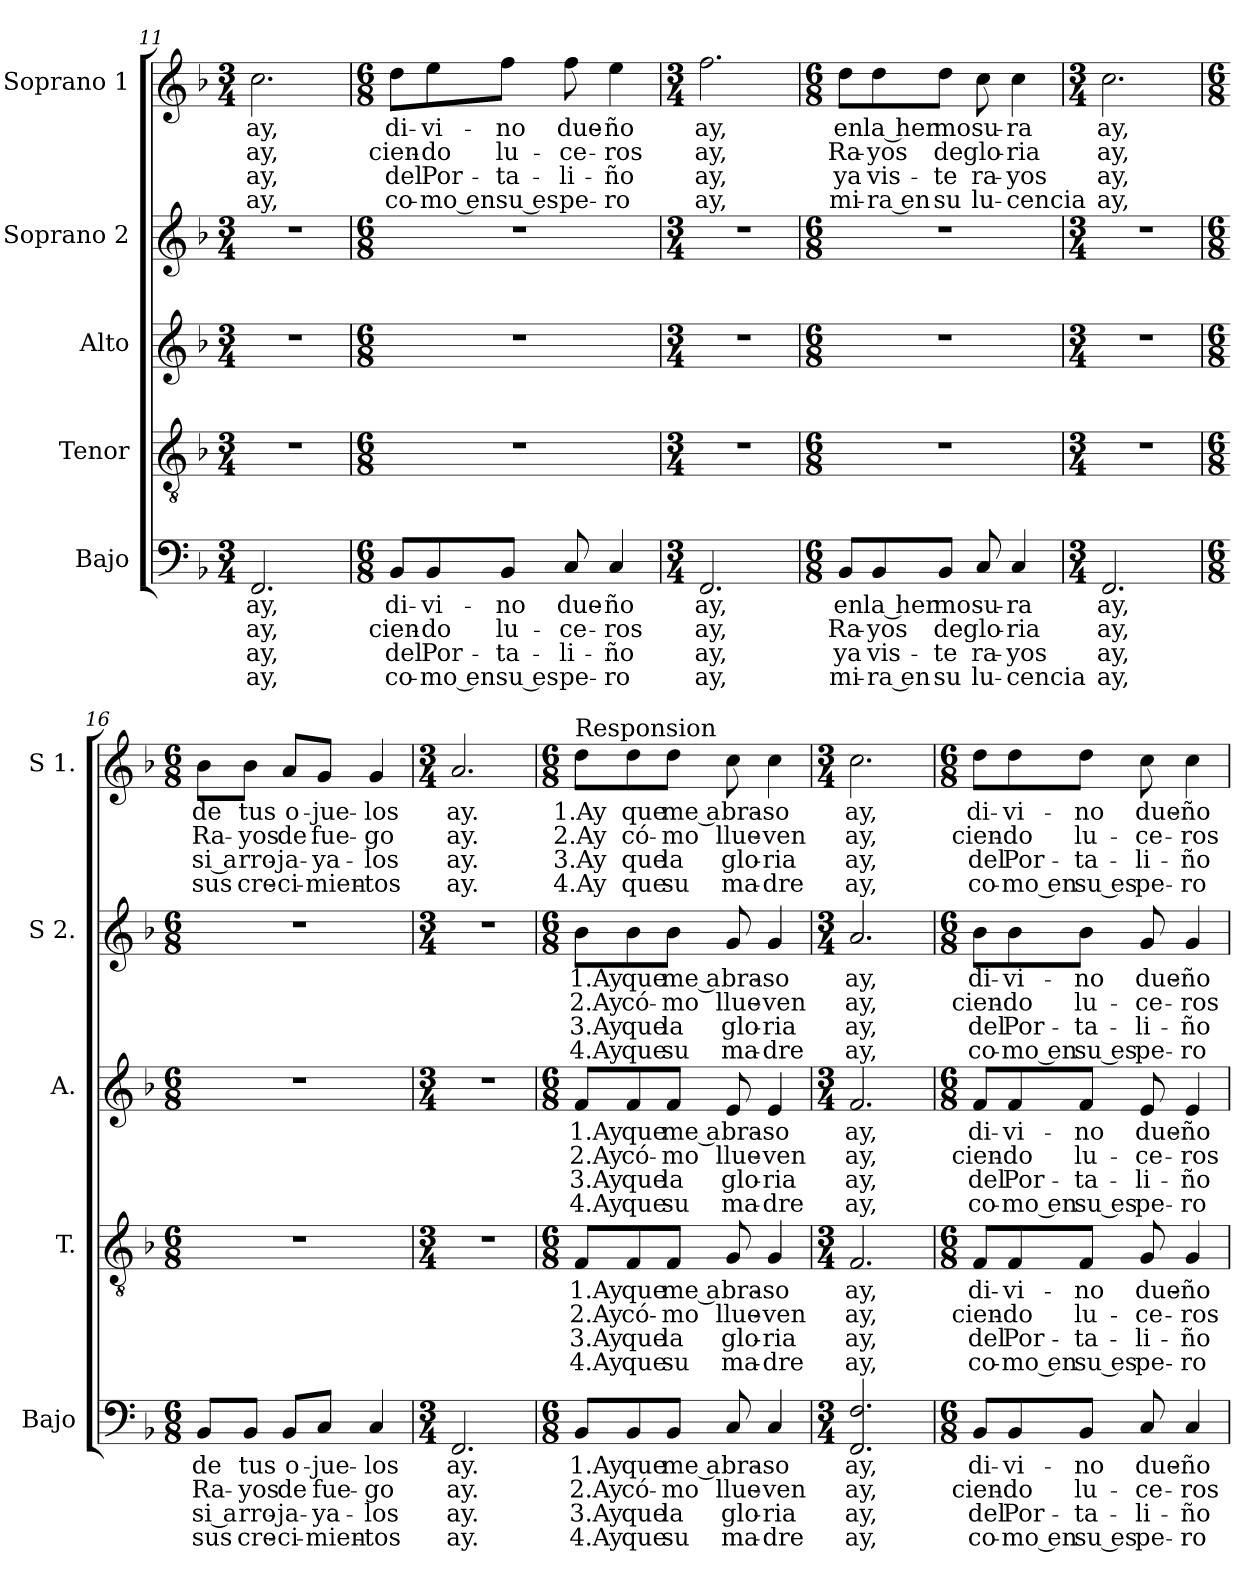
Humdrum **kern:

**kern	**text	**text	**text	**text	**kern	**text	**text	**text	**text	**kern	**text	**text	**text	**text	**kern	**text	**text	**text	**text	**kern	**text	**text	**text	**text
*part5	*part5	*part5	*part5	*part5	*part4	*part4	*part4	*part4	*part4	*part3	*part3	*part3	*part3	*part3	*part2	*part2	*part2	*part2	*part2	*part1	*part1	*part1	*part1	*part1
*staff5	*staff5	*staff5	*staff5	*staff5	*staff4	*staff4	*staff4	*staff4	*staff4	*staff3	*staff3	*staff3	*staff3	*staff3	*staff2	*staff2	*staff2	*staff2	*staff2	*staff1	*staff1	*staff1	*staff1	*staff1
*I"Bajo	*	*	*	*	*I"Tenor	*	*	*	*	*I"Alto	*	*	*	*	*I"Soprano 2	*	*	*	*	*I"Soprano 1	*	*	*	*
*I'Bajo	*	*	*	*	*I'T.	*	*	*	*	*I'A.	*	*	*	*	*I'S 2.	*	*	*	*	*I'S 1.	*	*	*	*
*clefF4	*	*	*	*	*clefGv2	*	*	*	*	*clefG2	*	*	*	*	*clefG2	*	*	*	*	*clefG2	*	*	*	*
*k[b-]	*	*	*	*	*k[b-]	*	*	*	*	*k[b-]	*	*	*	*	*k[b-]	*	*	*	*	*k[b-]	*	*	*	*
*M3/4	*	*	*	*	*M3/4	*	*	*	*	*M3/4	*	*	*	*	*M3/4	*	*	*	*	*M3/4	*	*	*	*
=11	=11	=11	=11	=11	=11	=11	=11	=11	=11	=11	=11	=11	=11	=11	=11	=11	=11	=11	=11	=11	=11	=11	=11	=11
!	!LO:LY:b	!LO:LY:b	!LO:LY:b	!LO:LY:b	!	!	!	!	!	!	!	!	!	!	!	!	!	!	!	!	!LO:LY:b	!LO:LY:b	!LO:LY:b	!LO:LY:b
2.FF/	ay,	ay,	ay,	ay,	2.r	.	.	.	.	2.r	.	.	.	.	2.r	.	.	.	.	2.cc\	ay,	ay,	ay,	ay,
=12	=12	=12	=12	=12	=12	=12	=12	=12	=12	=12	=12	=12	=12	=12	=12	=12	=12	=12	=12	=12	=12	=12	=12	=12
*M6/8	*	*	*	*	*M6/8	*	*	*	*	*M6/8	*	*	*	*	*M6/8	*	*	*	*	*M6/8	*	*	*	*
!	!LO:LY:b	!LO:LY:b	!LO:LY:b	!LO:LY:b	!	!	!	!	!	!	!	!	!	!	!	!	!	!	!	!	!LO:LY:b	!LO:LY:b	!LO:LY:b	!LO:LY:b
8BB-/L	di-	cien-	del	co-	2.r	.	.	.	.	2.r	.	.	.	.	2.r	.	.	.	.	8dd\L	di-	cien-	del	co-
!	!LO:LY:b	!LO:LY:b	!LO:LY:b	!LO:LY:b	!	!	!	!	!	!	!	!	!	!	!	!	!	!	!	!	!LO:LY:b	!LO:LY:b	!LO:LY:b	!LO:LY:b
8BB-/	-vi-	-do	Por-	mo en	.	.	.	.	.	.	.	.	.	.	.	.	.	.	.	8ee\	-vi-	-do	Por-	mo en
!	!LO:LY:b	!LO:LY:b	!LO:LY:b	!LO:LY:b	!	!	!	!	!	!	!	!	!	!	!	!	!	!	!	!	!LO:LY:b	!LO:LY:b	!LO:LY:b	!LO:LY:b
8BB-/J	-no	lu-	-ta-	su es	.	.	.	.	.	.	.	.	.	.	.	.	.	.	.	8ff\J	-no	lu-	-ta-	su es
!	!LO:LY:b	!LO:LY:b	!LO:LY:b	!LO:LY:b	!	!	!	!	!	!	!	!	!	!	!	!	!	!	!	!	!LO:LY:b	!LO:LY:b	!LO:LY:b	!LO:LY:b
8C/	due-	-ce-	-li-	-pe-	.	.	.	.	.	.	.	.	.	.	.	.	.	.	.	8ff\	due-	-ce-	-li-	-pe-
!	!LO:LY:b	!LO:LY:b	!LO:LY:b	!LO:LY:b	!	!	!	!	!	!	!	!	!	!	!	!	!	!	!	!	!LO:LY:b	!LO:LY:b	!LO:LY:b	!LO:LY:b
4C/	-ño	-ros	-ño	-ro	.	.	.	.	.	.	.	.	.	.	.	.	.	.	.	4ee\	-ño	-ros	-ño	-ro
=13	=13	=13	=13	=13	=13	=13	=13	=13	=13	=13	=13	=13	=13	=13	=13	=13	=13	=13	=13	=13	=13	=13	=13	=13
*M3/4	*	*	*	*	*M3/4	*	*	*	*	*M3/4	*	*	*	*	*M3/4	*	*	*	*	*M3/4	*	*	*	*
!	!LO:LY:b	!LO:LY:b	!LO:LY:b	!LO:LY:b	!	!	!	!	!	!	!	!	!	!	!	!	!	!	!	!	!LO:LY:b	!LO:LY:b	!LO:LY:b	!LO:LY:b
2.FF/	ay,	ay,	ay,	ay,	2.r	.	.	.	.	2.r	.	.	.	.	2.r	.	.	.	.	2.ff\	ay,	ay,	ay,	ay,
!!LO:LB:g=z
=14	=14	=14	=14	=14	=14	=14	=14	=14	=14	=14	=14	=14	=14	=14	=14	=14	=14	=14	=14	=14	=14	=14	=14	=14
*M6/8	*	*	*	*	*M6/8	*	*	*	*	*M6/8	*	*	*	*	*M6/8	*	*	*	*	*M6/8	*	*	*	*
!	!LO:LY:b	!LO:LY:b	!LO:LY:b	!LO:LY:b	!	!	!	!	!	!	!	!	!	!	!	!	!	!	!	!	!LO:LY:b	!LO:LY:b	!LO:LY:b	!LO:LY:b
8BB-/L	en	Ra-	ya	mi-	2.r	.	.	.	.	2.r	.	.	.	.	2.r	.	.	.	.	8dd\L	en	Ra-	ya	mi-
!	!LO:LY:b	!LO:LY:b	!LO:LY:b	!LO:LY:b	!	!	!	!	!	!	!	!	!	!	!	!	!	!	!	!	!LO:LY:b	!LO:LY:b	!LO:LY:b	!LO:LY:b
8BB-/	la her	-yos	vis-	ra en	.	.	.	.	.	.	.	.	.	.	.	.	.	.	.	8dd\	la her	-yos	vis-	ra en
!	!LO:LY:b	!LO:LY:b	!LO:LY:b	!LO:LY:b	!	!	!	!	!	!	!	!	!	!	!	!	!	!	!	!	!LO:LY:b	!LO:LY:b	!LO:LY:b	!LO:LY:b
8BB-/J	-mo	de	-te	su	.	.	.	.	.	.	.	.	.	.	.	.	.	.	.	8dd\J	-mo	de	-te	su
!	!LO:LY:b	!LO:LY:b	!LO:LY:b	!LO:LY:b	!	!	!	!	!	!	!	!	!	!	!	!	!	!	!	!	!LO:LY:b	!LO:LY:b	!LO:LY:b	!LO:LY:b
8C/	su-	glo-	ra-	lu-	.	.	.	.	.	.	.	.	.	.	.	.	.	.	.	8cc\	su-	glo-	ra-	lu-
!	!LO:LY:b	!LO:LY:b	!LO:LY:b	!LO:LY:b	!	!	!	!	!	!	!	!	!	!	!	!	!	!	!	!	!LO:LY:b	!LO:LY:b	!LO:LY:b	!LO:LY:b
4C/	-ra	-ria	-yos	-cencia	.	.	.	.	.	.	.	.	.	.	.	.	.	.	.	4cc\	-ra	-ria	-yos	-cencia
=15	=15	=15	=15	=15	=15	=15	=15	=15	=15	=15	=15	=15	=15	=15	=15	=15	=15	=15	=15	=15	=15	=15	=15	=15
*M3/4	*	*	*	*	*M3/4	*	*	*	*	*M3/4	*	*	*	*	*M3/4	*	*	*	*	*M3/4	*	*	*	*
!	!LO:LY:b	!LO:LY:b	!LO:LY:b	!LO:LY:b	!	!	!	!	!	!	!	!	!	!	!	!	!	!	!	!	!LO:LY:b	!LO:LY:b	!LO:LY:b	!LO:LY:b
2.FF/	ay,	ay,	ay,	ay,	2.r	.	.	.	.	2.r	.	.	.	.	2.r	.	.	.	.	2.cc\	ay,	ay,	ay,	ay,
=16	=16	=16	=16	=16	=16	=16	=16	=16	=16	=16	=16	=16	=16	=16	=16	=16	=16	=16	=16	=16	=16	=16	=16	=16
*M6/8	*	*	*	*	*M6/8	*	*	*	*	*M6/8	*	*	*	*	*M6/8	*	*	*	*	*M6/8	*	*	*	*
!	!LO:LY:b	!LO:LY:b	!LO:LY:b	!LO:LY:b	!	!	!	!	!	!	!	!	!	!	!	!	!	!	!	!	!LO:LY:b	!LO:LY:b	!LO:LY:b	!LO:LY:b
8BB-/L	de	Ra-	si a	sus	2.r	.	.	.	.	2.r	.	.	.	.	2.r	.	.	.	.	8b-\L	de	Ra-	si a	sus
!	!LO:LY:b	!LO:LY:b	!LO:LY:b	!LO:LY:b	!	!	!	!	!	!	!	!	!	!	!	!	!	!	!	!	!LO:LY:b	!LO:LY:b	!LO:LY:b	!LO:LY:b
8BB-/J	tus	-yos	-rro-	cre-	.	.	.	.	.	.	.	.	.	.	.	.	.	.	.	8b-\J	tus	-yos	-rro-	cre-
!	!LO:LY:b	!LO:LY:b	!LO:LY:b	!LO:LY:b	!	!	!	!	!	!	!	!	!	!	!	!	!	!	!	!	!LO:LY:b	!LO:LY:b	!LO:LY:b	!LO:LY:b
8BB-/L	o-	de	-ja-	-ci-	.	.	.	.	.	.	.	.	.	.	.	.	.	.	.	8a/L	o-	de	-ja-	-ci-
!	!LO:LY:b	!LO:LY:b	!LO:LY:b	!LO:LY:b	!	!	!	!	!	!	!	!	!	!	!	!	!	!	!	!	!LO:LY:b	!LO:LY:b	!LO:LY:b	!LO:LY:b
8C/J	-jue-	fue-	-ya-	-mien-	.	.	.	.	.	.	.	.	.	.	.	.	.	.	.	8g/J	-jue-	fue-	-ya-	-mien-
!	!LO:LY:b	!LO:LY:b	!LO:LY:b	!LO:LY:b	!	!	!	!	!	!	!	!	!	!	!	!	!	!	!	!	!LO:LY:b	!LO:LY:b	!LO:LY:b	!LO:LY:b
4C/	-los	-go	-los	-tos	.	.	.	.	.	.	.	.	.	.	.	.	.	.	.	4g/	-los	-go	-los	-tos
=17	=17	=17	=17	=17	=17	=17	=17	=17	=17	=17	=17	=17	=17	=17	=17	=17	=17	=17	=17	=17	=17	=17	=17	=17
*M3/4	*	*	*	*	*M3/4	*	*	*	*	*M3/4	*	*	*	*	*M3/4	*	*	*	*	*M3/4	*	*	*	*
!	!LO:LY:b	!LO:LY:b	!LO:LY:b	!LO:LY:b	!	!	!	!	!	!	!	!	!	!	!	!	!	!	!	!	!LO:LY:b	!LO:LY:b	!LO:LY:b	!LO:LY:b
2.FF/	ay.	ay.	ay.	ay.	2.r	.	.	.	.	2.r	.	.	.	.	2.r	.	.	.	.	2.a/	ay.	ay.	ay.	ay.
=18	=18	=18	=18	=18	=18	=18	=18	=18	=18	=18	=18	=18	=18	=18	=18	=18	=18	=18	=18	=18	=18	=18	=18	=18
*M6/8	*	*	*	*	*M6/8	*	*	*	*	*M6/8	*	*	*	*	*M6/8	*	*	*	*	*M6/8	*	*	*	*
!	!	!	!	!	!	!	!	!	!	!	!	!	!	!	!	!	!	!	!	!LO:TX:a:t=Responsion	!	!	!	!
!	!LO:LY:b	!LO:LY:b	!LO:LY:b	!LO:LY:b	!	!LO:LY:b	!LO:LY:b	!LO:LY:b	!LO:LY:b	!	!LO:LY:b	!LO:LY:b	!LO:LY:b	!LO:LY:b	!	!LO:LY:b	!LO:LY:b	!LO:LY:b	!LO:LY:b	!	!LO:LY:b	!LO:LY:b	!LO:LY:b	!LO:LY:b
8BB-/L	1.Ay	2.Ay	3.Ay	4.Ay	8F/L	1.Ay	2.Ay	3.Ay	4.Ay	8f/L	1.Ay	2.Ay	3.Ay	4.Ay	8b-\L	1.Ay	2.Ay	3.Ay	4.Ay	8dd\L	1.Ay	2.Ay	3.Ay	4.Ay
!	!LO:LY:b	!LO:LY:b	!LO:LY:b	!LO:LY:b	!	!LO:LY:b	!LO:LY:b	!LO:LY:b	!LO:LY:b	!	!LO:LY:b	!LO:LY:b	!LO:LY:b	!LO:LY:b	!	!LO:LY:b	!LO:LY:b	!LO:LY:b	!LO:LY:b	!	!LO:LY:b	!LO:LY:b	!LO:LY:b	!LO:LY:b
8BB-/	que	có-	que	que	8F/	que	có-	que	que	8f/	que	có-	que	que	8b-\	que	có-	que	que	8dd\	que	có-	que	que
!	!LO:LY:b	!LO:LY:b	!LO:LY:b	!LO:LY:b	!	!LO:LY:b	!LO:LY:b	!LO:LY:b	!LO:LY:b	!	!LO:LY:b	!LO:LY:b	!LO:LY:b	!LO:LY:b	!	!LO:LY:b	!LO:LY:b	!LO:LY:b	!LO:LY:b	!	!LO:LY:b	!LO:LY:b	!LO:LY:b	!LO:LY:b
8BB-/J	me a	-mo	la	su	8F/J	me a	-mo	la	su	8f/J	me a	-mo	la	su	8b-\J	me a	-mo	la	su	8dd\J	me a	-mo	la	su
!	!LO:LY:b	!LO:LY:b	!LO:LY:b	!LO:LY:b	!	!LO:LY:b	!LO:LY:b	!LO:LY:b	!LO:LY:b	!	!LO:LY:b	!LO:LY:b	!LO:LY:b	!LO:LY:b	!	!LO:LY:b	!LO:LY:b	!LO:LY:b	!LO:LY:b	!	!LO:LY:b	!LO:LY:b	!LO:LY:b	!LO:LY:b
8C/	-bra-	llue-	glo-	ma-	8G/	-bra-	llue-	glo-	ma-	8e/	-bra-	llue-	glo-	ma-	8g/	-bra-	llue-	glo-	ma-	8cc\	-bra-	llue-	glo-	ma-
!	!LO:LY:b	!LO:LY:b	!LO:LY:b	!LO:LY:b	!	!LO:LY:b	!LO:LY:b	!LO:LY:b	!LO:LY:b	!	!LO:LY:b	!LO:LY:b	!LO:LY:b	!LO:LY:b	!	!LO:LY:b	!LO:LY:b	!LO:LY:b	!LO:LY:b	!	!LO:LY:b	!LO:LY:b	!LO:LY:b	!LO:LY:b
4C/	-so	-ven	-ria	-dre	4G/	-so	-ven	-ria	-dre	4e/	-so	-ven	-ria	-dre	4g/	-so	-ven	-ria	-dre	4cc\	-so	-ven	-ria	-dre
=19	=19	=19	=19	=19	=19	=19	=19	=19	=19	=19	=19	=19	=19	=19	=19	=19	=19	=19	=19	=19	=19	=19	=19	=19
*M3/4	*	*	*	*	*M3/4	*	*	*	*	*M3/4	*	*	*	*	*M3/4	*	*	*	*	*M3/4	*	*	*	*
!	!LO:LY:b	!LO:LY:b	!LO:LY:b	!LO:LY:b	!	!LO:LY:b	!LO:LY:b	!LO:LY:b	!LO:LY:b	!	!LO:LY:b	!LO:LY:b	!LO:LY:b	!LO:LY:b	!	!LO:LY:b	!LO:LY:b	!LO:LY:b	!LO:LY:b	!	!LO:LY:b	!LO:LY:b	!LO:LY:b	!LO:LY:b
2.FF/ 2.F/	ay,	ay,	ay,	ay,	2.F/	ay,	ay,	ay,	ay,	2.f/	ay,	ay,	ay,	ay,	2.a/	ay,	ay,	ay,	ay,	2.cc\	ay,	ay,	ay,	ay,
!!LO:PB:g=z
=20	=20	=20	=20	=20	=20	=20	=20	=20	=20	=20	=20	=20	=20	=20	=20	=20	=20	=20	=20	=20	=20	=20	=20	=20
*M6/8	*	*	*	*	*M6/8	*	*	*	*	*M6/8	*	*	*	*	*M6/8	*	*	*	*	*M6/8	*	*	*	*
!	!LO:LY:b	!LO:LY:b	!LO:LY:b	!LO:LY:b	!	!LO:LY:b	!LO:LY:b	!LO:LY:b	!LO:LY:b	!	!LO:LY:b	!LO:LY:b	!LO:LY:b	!LO:LY:b	!	!LO:LY:b	!LO:LY:b	!LO:LY:b	!LO:LY:b	!	!LO:LY:b	!LO:LY:b	!LO:LY:b	!LO:LY:b
8BB-/L	di-	cien-	del	co-	8F/L	di-	cien-	del	co-	8f/L	di-	cien-	del	co-	8b-\L	di-	cien-	del	co-	8dd\L	di-	cien-	del	co-
!	!LO:LY:b	!LO:LY:b	!LO:LY:b	!LO:LY:b	!	!LO:LY:b	!LO:LY:b	!LO:LY:b	!LO:LY:b	!	!LO:LY:b	!LO:LY:b	!LO:LY:b	!LO:LY:b	!	!LO:LY:b	!LO:LY:b	!LO:LY:b	!LO:LY:b	!	!LO:LY:b	!LO:LY:b	!LO:LY:b	!LO:LY:b
8BB-/	-vi-	-do	Por-	mo en	8F/	-vi-	-do	Por-	mo en	8f/	-vi-	-do	Por-	mo en	8b-\	-vi-	-do	Por-	mo en	8dd\	-vi-	-do	Por-	mo en
!	!LO:LY:b	!LO:LY:b	!LO:LY:b	!LO:LY:b	!	!LO:LY:b	!LO:LY:b	!LO:LY:b	!LO:LY:b	!	!LO:LY:b	!LO:LY:b	!LO:LY:b	!LO:LY:b	!	!LO:LY:b	!LO:LY:b	!LO:LY:b	!LO:LY:b	!	!LO:LY:b	!LO:LY:b	!LO:LY:b	!LO:LY:b
8BB-/J	-no	lu-	-ta-	su es	8F/J	-no	lu-	-ta-	su es	8f/J	-no	lu-	-ta-	su es	8b-\J	-no	lu-	-ta-	su es	8dd\J	-no	lu-	-ta-	su es
!	!LO:LY:b	!LO:LY:b	!LO:LY:b	!LO:LY:b	!	!LO:LY:b	!LO:LY:b	!LO:LY:b	!LO:LY:b	!	!LO:LY:b	!LO:LY:b	!LO:LY:b	!LO:LY:b	!	!LO:LY:b	!LO:LY:b	!LO:LY:b	!LO:LY:b	!	!LO:LY:b	!LO:LY:b	!LO:LY:b	!LO:LY:b
8C/	due-	-ce-	-li-	-pe-	8G/	due-	-ce-	-li-	-pe-	8e/	due-	-ce-	-li-	-pe-	8g/	due-	-ce-	-li-	-pe-	8cc\	due-	-ce-	-li-	-pe-
!	!LO:LY:b	!LO:LY:b	!LO:LY:b	!LO:LY:b	!	!LO:LY:b	!LO:LY:b	!LO:LY:b	!LO:LY:b	!	!LO:LY:b	!LO:LY:b	!LO:LY:b	!LO:LY:b	!	!LO:LY:b	!LO:LY:b	!LO:LY:b	!LO:LY:b	!	!LO:LY:b	!LO:LY:b	!LO:LY:b	!LO:LY:b
4C/	-ño	-ros	-ño	-ro	4G/	-ño	-ros	-ño	-ro	4e/	-ño	-ros	-ño	-ro	4g/	-ño	-ros	-ño	-ro	4cc\	-ño	-ros	-ño	-ro
=	=	=	=	=	=	=	=	=	=	=	=	=	=	=	=	=	=	=	=	=	=	=	=	=
*-	*-	*-	*-	*-	*-	*-	*-	*-	*-	*-	*-	*-	*-	*-	*-	*-	*-	*-	*-	*-	*-	*-	*-	*-
